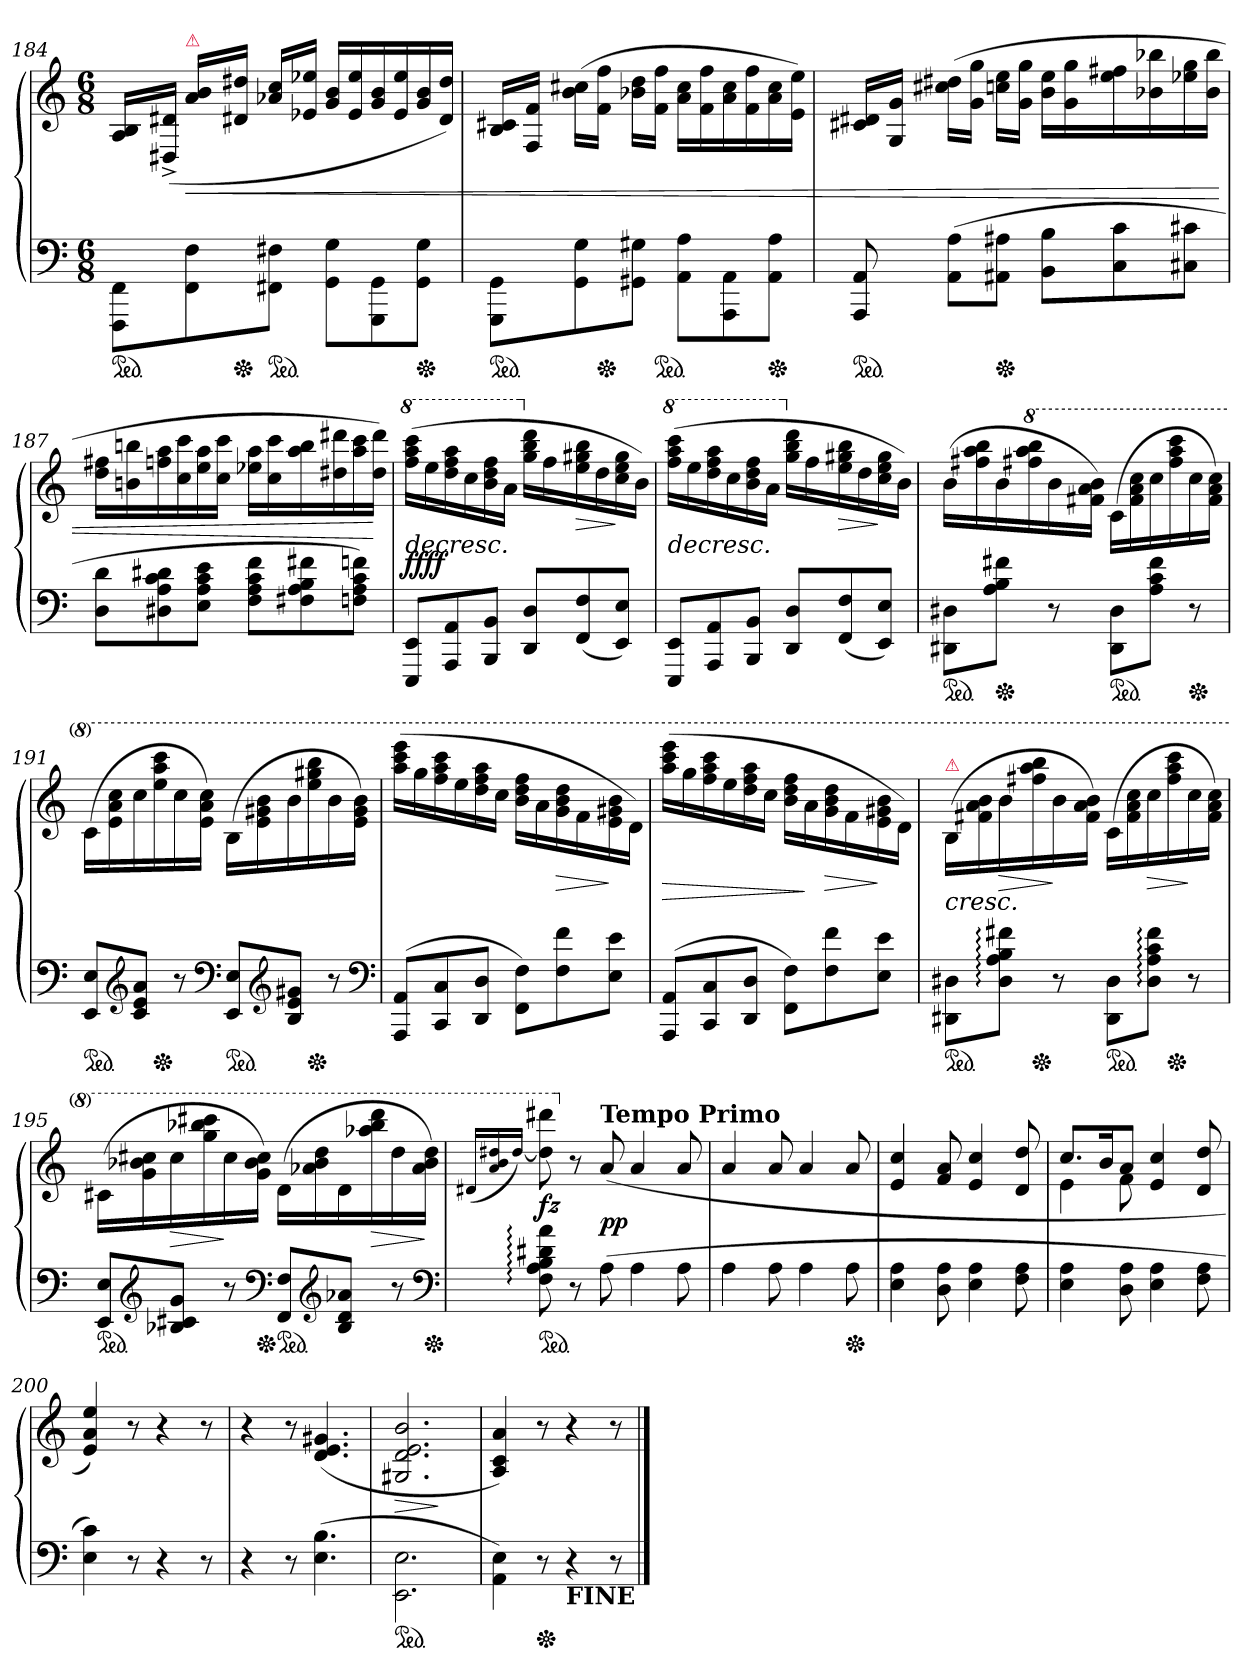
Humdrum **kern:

**kern	**kern	**dynam
*part1	*part1	*part1
*staff2	*staff1	*staff1/2
*clefF4	*clefG2	*
*k[]	*k[]	*
*M6/8	*M6/8	*
*ped	*	*
=184	=184	=184
8FFF\ 8FF\L	16A/ 16B/LL	.
.	(<16D#X^> 16d#X^>JJ	.
!	!LO:TX:a:color=crimson:t=⚠	!
8FF\ 8F\	16a 16bLL	<
*Xped	*	*
.	16d#X 16dd#XJJ	.
*ped	*	*
8FF#X\ 8F#X\J	16a-X 16ccLL	.
.	16e-X 16ee-XJJ	.
8GG\ 8G\L	16g 16bLL	.
.	16e- 16ee-	.
8GGG\ 8GG\	16g 16b	.
.	16e- 16ee-	.
*Xped	*	*
8GG\ 8G\J	16g 16b	.
.	16d# 16dd#JJ)	.
=185	=185	=185
*ped	*	*
8GGG\ 8GG\L	16B/ 16c#X/LL	.
.	16F/ 16f/JJ	.
8GG\ 8G\	(16b 16cc#XLL	.
*Xped	*	*
.	16f 16ffJJ	.
8GG#X\ 8G#X\J	16b-X 16ddLL	.
*ped	*	*
.	16f 16ffJJ	.
8AA\ 8A\L	16a 16cc#LL	.
.	16f 16ff	.
8AAA\ 8AA\	16a 16cc#	.
.	16f 16ff	.
*Xped	*	*
8AA\ 8A\J	16a 16cc#	.
.	16e 16eeJJ)	.
=186	=186	=186
*ped	*	*
8AAA 8AA	16c#X 16d#XLL	.
.	16G 16gJJ	.
(8AA 8AL	(16cc#X 16dd#XLL	.
.	16g 16ggJJ	.
*Xped	*	*
8AA#X 8A#XJ	16ccn 16eeLL	.
.	16g 16ggJJ	.
8BB 8BL	16b 16eeLL	.
.	16g 16gg	.
8C 8c	16ee 16ff#X	.
.	16b-X 16bb-X	.
8C#X 8c#XJ	16ee-X 16gg	.
.	16b- 16bb-JJ	.
=187	=187	=187
8D 8dL	16dd 16ff#XLL	.
.	16bn 16bbn	.
8D#X 8A 8c 8d#X	16ffn 16aa	.
.	16cc 16ccc	.
8E 8A 8c 8eJ	16ee 16aa	.
.	16cc 16cccJJ	.
8F 8A 8c 8fL	16ee-X 16aaLL	.
.	16cc 16ccc	.
8F#X 8A 8B 8f#X	16aa 16bb	.
.	16dd#X 16ddd#X	.
8Fn 8A 8c 8fnJ)	16aa 16ccc	.
.	16dd# 16ddd#JJ)	[
=188	=188	=188
*	*8va	*
8EEE 8EEL	(<16fff 16aaa 16ccccLL	> ff ff
.	16eee	.
8AAA 8AA	16ddd 16fff 16aaa	.
.	16ccc	.
8BBB 8BBJ	16bb 16ddd 16fff	.
.	16aaJJ	.
*	*X8va	*
8DD 8DL	16gg 16bb 16dddLL	.
.	16ff	.
!	!	!LO:HP:b
(8FF 8F	16ee 16gg#X 16bb	>
.	16dd	.
8EE 8EJ)	16cc 16ee 16gg#	]
.	16bJJ)	]
=189	=189	=189
*	*8va	*
8EEE 8EEL	(>16fff 16aaa 16ccccLL	>
.	16eee	.
8AAA 8AA	16ddd 16fff 16aaa	.
.	16ccc	.
8BBB 8BBJ	16bb 16ddd 16fff	.
.	16aaJJ	.
*	*X8va	*
8DD 8DL	16gg 16bb 16dddLL	.
.	16ff	.
!	!	!LO:HP:b
(8FF 8F	16ee 16gg#X 16bb	>
.	16dd	.
8EE 8EJ)	16cc 16ee 16gg#	]
.	16bJJ)	]
=190	=190	=190
*ped	*	*
8DD#X 8D#XL	(16bLL	.
.	16ff#X 16aa 16bb	.
*Xped	*	*
8A 8B 8f#XJ	16b	.
*	*8va	*
.	16fff#X 16aaa 16bbb	.
8r	16bb	.
.	16ff# 16aa 16bbJJ)	.
*ped	*	*
8DD# 8D#L	(16ccLL	.
.	16ff# 16aa 16ccc	.
8A 8c 8f#J	16ccc	.
.	16fff# 16aaa 16cccc	.
*Xped	*	*
8r	16ccc	.
.	16ff# 16aa 16cccJJ)	.
=191	=191	=191
*ped	*	*
8EE 8EL	(16cc\LL	.
.	16ee\ 16aa\ 16ccc\	.
*clefG2	*	*
8c 8e 8aJ	16ccc\	.
*Xped	*	*
.	16eee\ 16aaa\ 16cccc\	.
8r	16ccc\	.
.	16ee\ 16aa\ 16ccc\JJ)	.
*clefF4	*	*
*ped	*	*
8EE 8EL	(16b\LL	.
.	16ee\ 16gg#X\ 16bb\	.
*clefG2	*	*
8B 8e 8g#XJ	16bb\	.
*Xped	*	*
.	16eee\ 16ggg#X\ 16bbb\	.
8r	16bb\	.
.	16ee\ 16gg#\ 16bb\JJ)	.
*clefF4	*	*
=192	=192	=192
(<8AAA 8AAL	(16aaa 16cccc 16eeeeLL	.
.	16ggg	.
8CC 8C	16fff 16aaa 16cccc	.
.	16eee	.
8DD 8DJ	16ddd 16fff 16aaa	.
.	16cccJJ	.
8FF 8FL)	16bb\ 16ddd\ 16fff\LL	.
.	16aa\	.
!	!	!LO:HP:b
8F 8f	16gg\ 16bb\ 16ddd\	>
.	16ff\	.
8E 8eJ	16ee\ 16gg#X\ 16bb\	]
.	16dd\JJ)	.
=193	=193	=193
(<8AAA 8AAL	(16aaa 16cccc 16eeeeLL	>
.	16ggg	.
8CC 8C	16fff 16aaa 16cccc	.
.	16eee	.
8DD 8DJ	16ddd 16fff 16aaa	.
.	16cccJJ	.
8FF 8FL)	16bb\ 16ddd\ 16fff\LL	.
.	16aa\	]
!	!	!LO:HP:b
8F 8f	16gg\ 16bb\ 16ddd\	>
.	16ff\	.
8E 8eJ	16ee\ 16gg#X\ 16bb\	]
.	16dd\JJ)	.
=194	=194	=194
!	!LO:TX:a:color=crimson:t=⚠	!
*ped	*	*
8DD#X 8D#XL	(16b\LL	<
.	16ff#X\ 16aa\ 16bb\	.
!	!	!LO:HP:b
8D#: 8A: 8B: 8f#X:J	16bb\	>
*Xped	*	*
.	16fff#X\ 16aaa\ 16bbb\	.
8r	16bb\	]
.	16ff#\ 16aa\ 16bb\JJ)	.
*ped	*	*
8DD# 8D#L	(16ccLL	.
.	16ff# 16aa 16ccc	.
!	!	!LO:HP:b
8D#: 8A: 8c: 8f#:J	16ccc	>
*Xped	*	*
.	16fff# 16aaa 16cccc	.
8r	16ccc	]
.	16ff# 16aa 16cccJJ)	.
=195	=195	=195
*ped	*	*
8EE 8EL	(16cc#XLL	.
.	16gg 16bb-X 16ccc#X	.
*clefG2	*	*
!	!	!LO:HP:b
8B-X 8c#X 8gJ	16ccc#	>
.	16ggg 16bbb-X 16cccc#X	.
8r	16ccc#	]
*Xped	*	*
.	16gg 16bb- 16ccc#JJ)	.
*clefF4	*	*
*ped	*	*
8FF 8FL	(16ddLL	.
.	16aa-X 16bb- 16ddd	.
*clefG2	*	*
8B- 8d 8a-XJ	16dd	.
!	!	!LO:HP:b
.	16aaa-X 16bbb- 16dddd	>
8r	16ddd	.
*Xped	*	*
.	16aa- 16bb- 16dddJJ)	]
*clefF4	*	*
=196	=196	=196
.	(16qqdd#X/LL	.
.	16qqaa/ 16qqbb/ 16qqddd#X/	.
.	[16qqddd#/JJ)	.
*ped	*	*
8F: 8A: 8B: 8d#X: 8a:	8ddd#] 8dddd#X	[ fz
*	*X8va	*
8r	8r	.
!	!LO:TX:a:B:t=Tempo Primo	!
(<8A	(>8a	pp
4A	4a	.
8A	8a	.
=197	=197	=197
4A	4a	.
8A	8a	.
4A	4a	.
*Xped	*	*
8A	8a	.
=198	=198	=198
4E 4A	4e 4cc	.
8D 8A	8f 8a	.
4E 4A	4e 4cc	.
8F 8A	8d 8dd	.
=199	=199	=199
*	*^	*
4E 4A	8.ccL	4e	.
.	16bK	.	.
8D 8A	8aJ	8f	.
4E 4A	4e 4cc	4.rAyy	.
8F 8A	8d 8dd	.	.
*	*v	*v	*
=200	=200	=200
4E 4c)	4e 4a 4ee)	.
8r	8r	.
4r	4r	.
8r	8r	.
=201	=201	=201
4r	4r	.
8r	8r	.
(<4.E 4.B	(>4.d 4.e 4.g#X	.
=202	=202	=202
*ped	*	*
2.EE\ 2.E\	2.G#X 2.d 2.e 2.b	>
.	.	]
=203	=203	=203
4AA\ 4E\)	4A/ 4c/ 4a/)	.
*Xped	*	*
8r	8r	.
!LO:TX:b:B:t=FINE	!	!
4r	4r	.
8r	8r	.
==	==	==
*-	*-	*-
